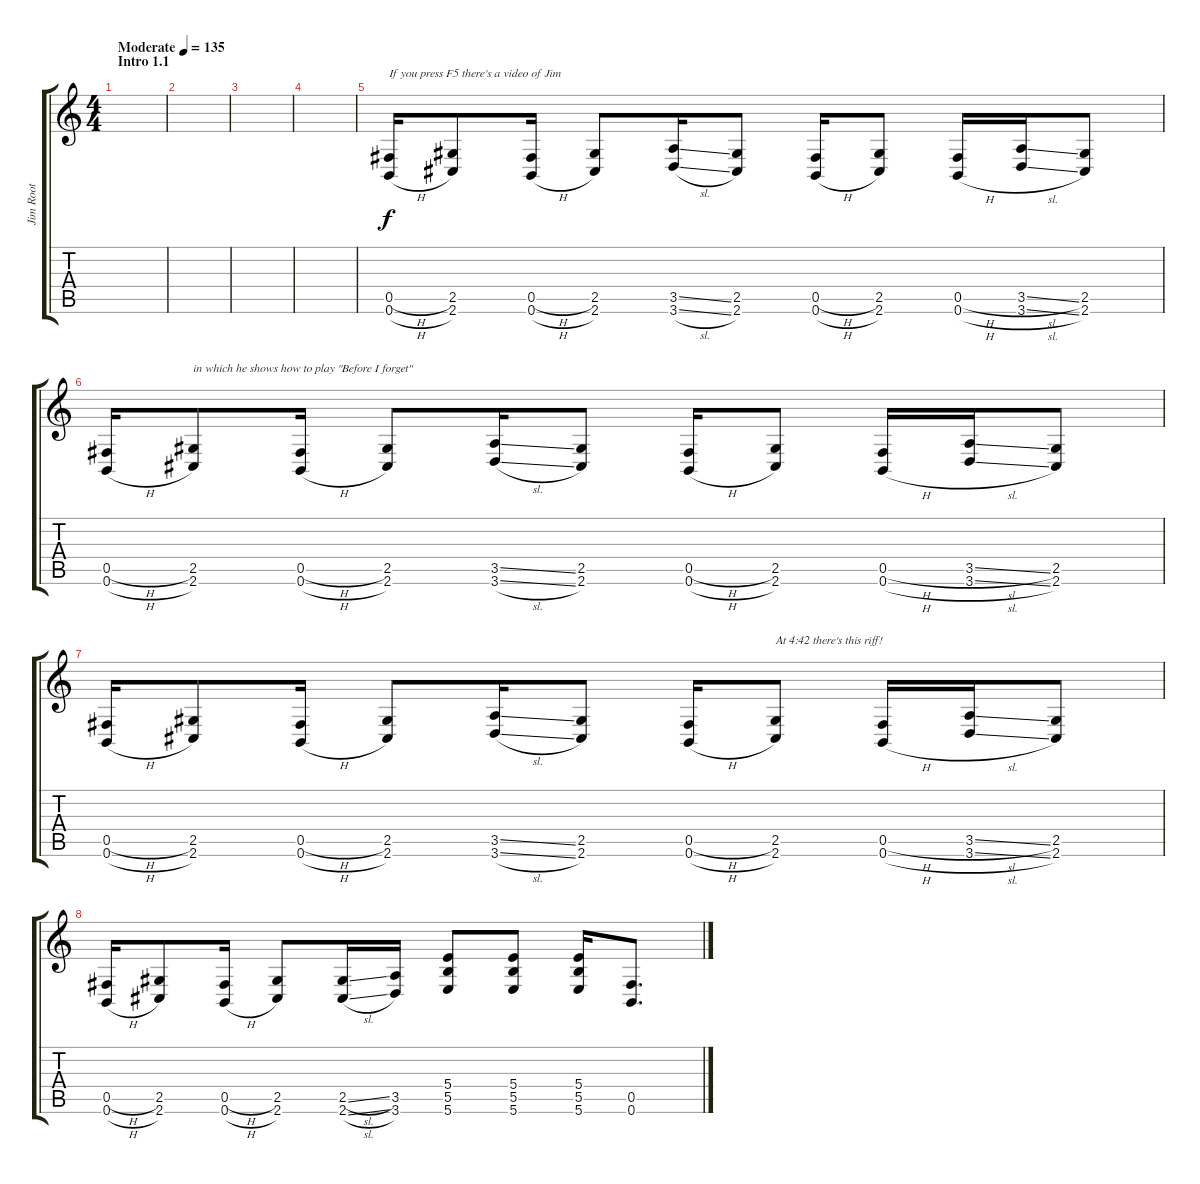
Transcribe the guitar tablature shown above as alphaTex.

\track ("Jim Root" "Jim Root") {instrument distortionguitar}
\staff {score tabs}
\tuning (Db4 Ab3 E3 B2 Gb2 B1) {hide}
\ts (4 4)
\section ("" "Intro 1.1")
\tempo (135 "Moderate")
\clef g2
\ks c
|
|
|
|
(0.5{h} 0.6{h}).16{txt "If you press F5 there's a video of Jim"} (2.5 2.6).8 (0.5{h} 0.6{h}).16 (2.5 2.6).8 (3.5{ss} 3.6{sl}).16 (2.5 2.6).8 (0.5{h} 0.6{h}).16 (2.5 2.6).8 (0.5{h} 0.6{h}).16 (3.5{sl} 3.6{sl}).16 (2.5 2.6).8 |
(0.5{h} 0.6{h}).16 (2.5 2.6).8{txt "in which he shows how to play \"Before I forget\""} (0.5{h} 0.6{h}).16 (2.5 2.6).8 (3.5{ss} 3.6{sl}).16 (2.5 2.6).8 (0.5{h} 0.6{h}).16 (2.5 2.6).8 (0.5{h} 0.6{h}).16 (3.5{sl} 3.6{sl}).16 (2.5 2.6).8 |
(0.5{h} 0.6{h}).16 (2.5 2.6).8 (0.5{h} 0.6{h}).16 (2.5 2.6).8 (3.5{ss} 3.6{sl}).16 (2.5 2.6).8 (0.5{h} 0.6{h}).16 (2.5 2.6).8{txt "At 4:42 there's this riff!"} (0.5{h} 0.6{h}).16 (3.5{sl} 3.6{sl}).16 (2.5 2.6).8 |
(0.5{h} 0.6{h}).16 (2.5 2.6).8 (0.5{h} 0.6{h}).16 (2.5 2.6).8 (2.5{sl} 2.6{sl}).16 (3.5 3.6).16 (5.4 5.5 5.6).8 (5.4 5.5 5.6).8 (5.4 5.5 5.6).16 (0.5 0.6).8{d}
